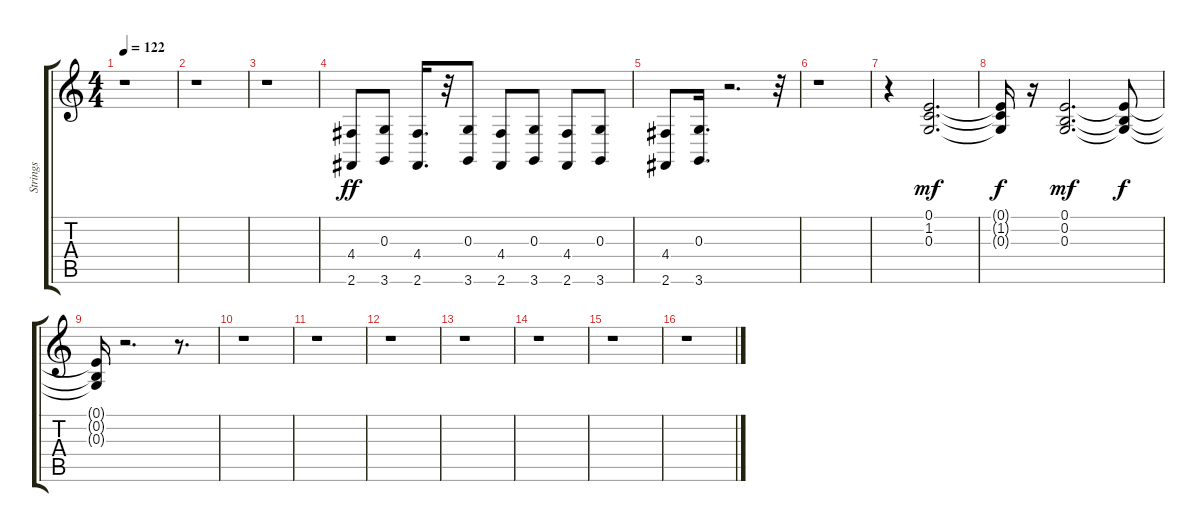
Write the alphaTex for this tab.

\track ("Strings" "Strings") {instrument stringensemble1}
\staff {score tabs}
\tuning (E4 B3 G3 D3 A2 E2) {hide}
\ts (4 4)
\tempo 122
\clef g2
\ks c
r.1{dy f} |
r.1 |
r.1 |
(4.4 2.6).8{dy ff} (0.3 3.6).8 (4.4 2.6).16{d} r.32 (0.3 3.6).8 (4.4 2.6).8 (0.3 3.6).8 (4.4 2.6).8 (0.3 3.6).8 |
(4.4 2.6).8 (0.3 3.6).16{d} r.2{d} r.32 |
r.1 |
r.4 (0.1 1.2 0.3).2{d dy mf} |
(0.1{t} 1.2{t} 0.3{t}).16{dy f} r.16 (0.1 0.2 0.3).2{d dy mf} (0.1{t} 0.2{t} 0.3{t}).8{dy f} |
(0.1{t} 0.2{t} 0.3{t}).16 r.2{d} r.8{d} |
r.1 |
r.1 |
r.1 |
r.1 |
r.1 |
r.1 |
r.1
